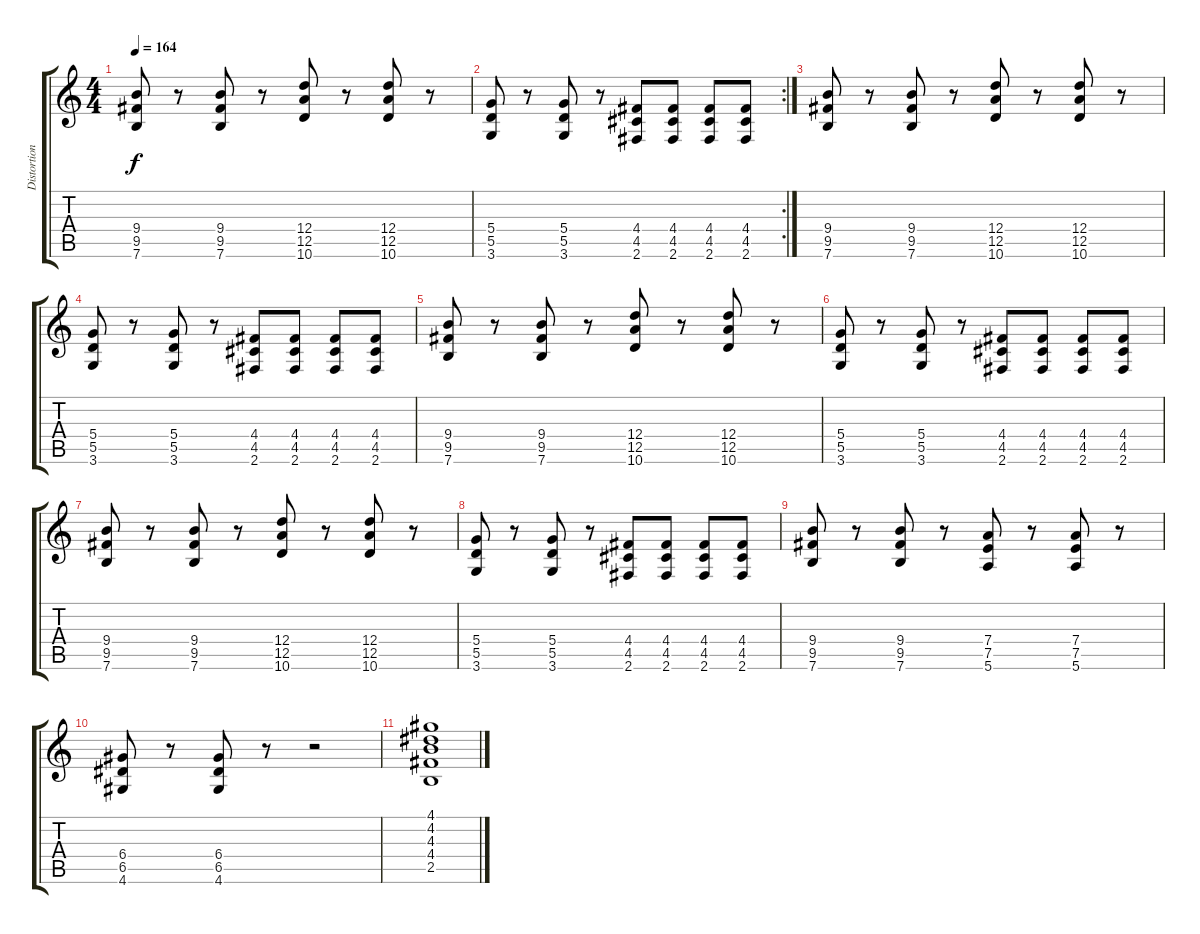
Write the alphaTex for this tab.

\track ("Distortion Guitar" "Distortion") {instrument distortionguitar}
\staff {score tabs}
\tuning (E4 B3 G3 D3 A2 E2) {hide}
\ts (4 4)
\tempo 164
\clef g2
\ks c
(9.4 9.5 7.6).8{dy f} r.8 (9.4 9.5 7.6).8 r.8 (12.4 12.5 10.6).8 r.8 (12.4 12.5 10.6).8 r.8 |
\rc 2
(5.4 5.5 3.6).8 r.8 (5.4 5.5 3.6).8 r.8 (4.4 4.5 2.6).8 (4.4 4.5 2.6).8 (4.4 4.5 2.6).8 (4.4 4.5 2.6).8 |
(9.4 9.5 7.6).8 r.8 (9.4 9.5 7.6).8 r.8 (12.4 12.5 10.6).8 r.8 (12.4 12.5 10.6).8 r.8 |
(5.4 5.5 3.6).8 r.8 (5.4 5.5 3.6).8 r.8 (4.4 4.5 2.6).8 (4.4 4.5 2.6).8 (4.4 4.5 2.6).8 (4.4 4.5 2.6).8 |
(9.4 9.5 7.6).8 r.8 (9.4 9.5 7.6).8 r.8 (12.4 12.5 10.6).8 r.8 (12.4 12.5 10.6).8 r.8 |
(5.4 5.5 3.6).8 r.8 (5.4 5.5 3.6).8 r.8 (4.4 4.5 2.6).8 (4.4 4.5 2.6).8 (4.4 4.5 2.6).8 (4.4 4.5 2.6).8 |
(9.4 9.5 7.6).8 r.8 (9.4 9.5 7.6).8 r.8 (12.4 12.5 10.6).8 r.8 (12.4 12.5 10.6).8 r.8 |
(5.4 5.5 3.6).8 r.8 (5.4 5.5 3.6).8 r.8 (4.4 4.5 2.6).8 (4.4 4.5 2.6).8 (4.4 4.5 2.6).8 (4.4 4.5 2.6).8 |
(9.4 9.5 7.6).8 r.8 (9.4 9.5 7.6).8 r.8 (7.4 7.5 5.6).8 r.8 (7.4 7.5 5.6).8 r.8 |
(6.4 6.5 4.6).8 r.8 (6.4 6.5 4.6).8 r.8 r.2 |
(4.1 4.2 4.3 4.4 2.5).1
